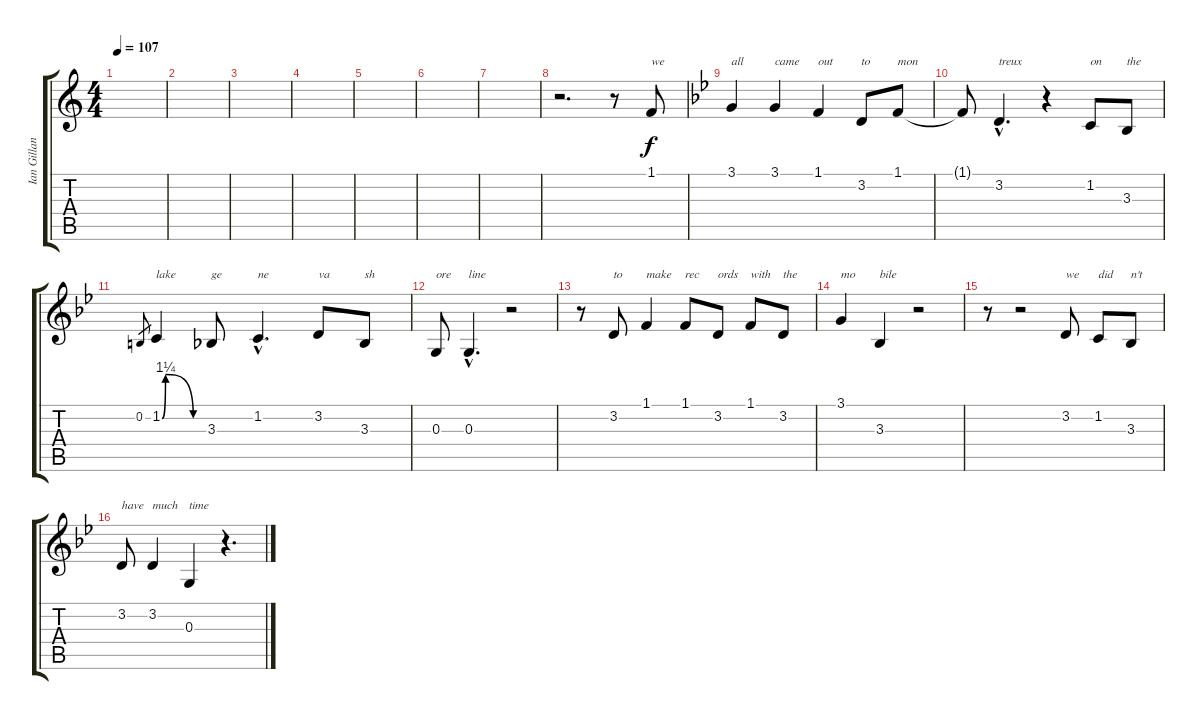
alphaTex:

\track ("Ian Gillan " "Ian Gillan") {instrument lead2sawtooth}
\staff {score tabs}
\tuning (E4 B3 G3 D3 A2 E2) {hide}
\ts (4 4)
\tempo 107
\clef g2
\ks c
|
|
|
|
|
|
|
r.2{d} r.8 1.1.8{txt "we"} |
\ks bb
3.1.4{txt "all"} 3.1.4{txt "came"} 1.1.4{txt "out"} 3.2.8{txt "to"} 1.1.8{txt "mon"} |
1.1{t}.8 3.2{hac}.4{d txt "treux"} r.4 1.2.8{txt "on"} 3.3.8{txt "the"} |
0.2.8{gr} 1.2{be (custom 0 0 5 5 45 0 60 0)}.4{txt "lake"} 3.3.8{txt "ge"} 1.2{hac}.4{d txt "ne"} 3.2.8{txt "va"} 3.3.8{txt "sh"} |
0.3.8{txt "ore"} 0.3{hac}.4{d txt "line"} r.2 |
r.8 3.2.8{txt "to "} 1.1.4{txt "make"} 1.1.8{txt "rec"} 3.2.8{txt "ords"} 1.1.8{txt "with"} 3.2.8{txt "the"} |
3.1.4{txt "mo"} 3.3.4{txt "bile"} r.2 |
r.8 r.2 3.2.8{txt "we"} 1.2.8{txt "did"} 3.3.8{txt "n't"} |
3.2.8{txt "have"} 3.2.4{txt "much"} 0.3.4{txt "time"} r.4{d}
